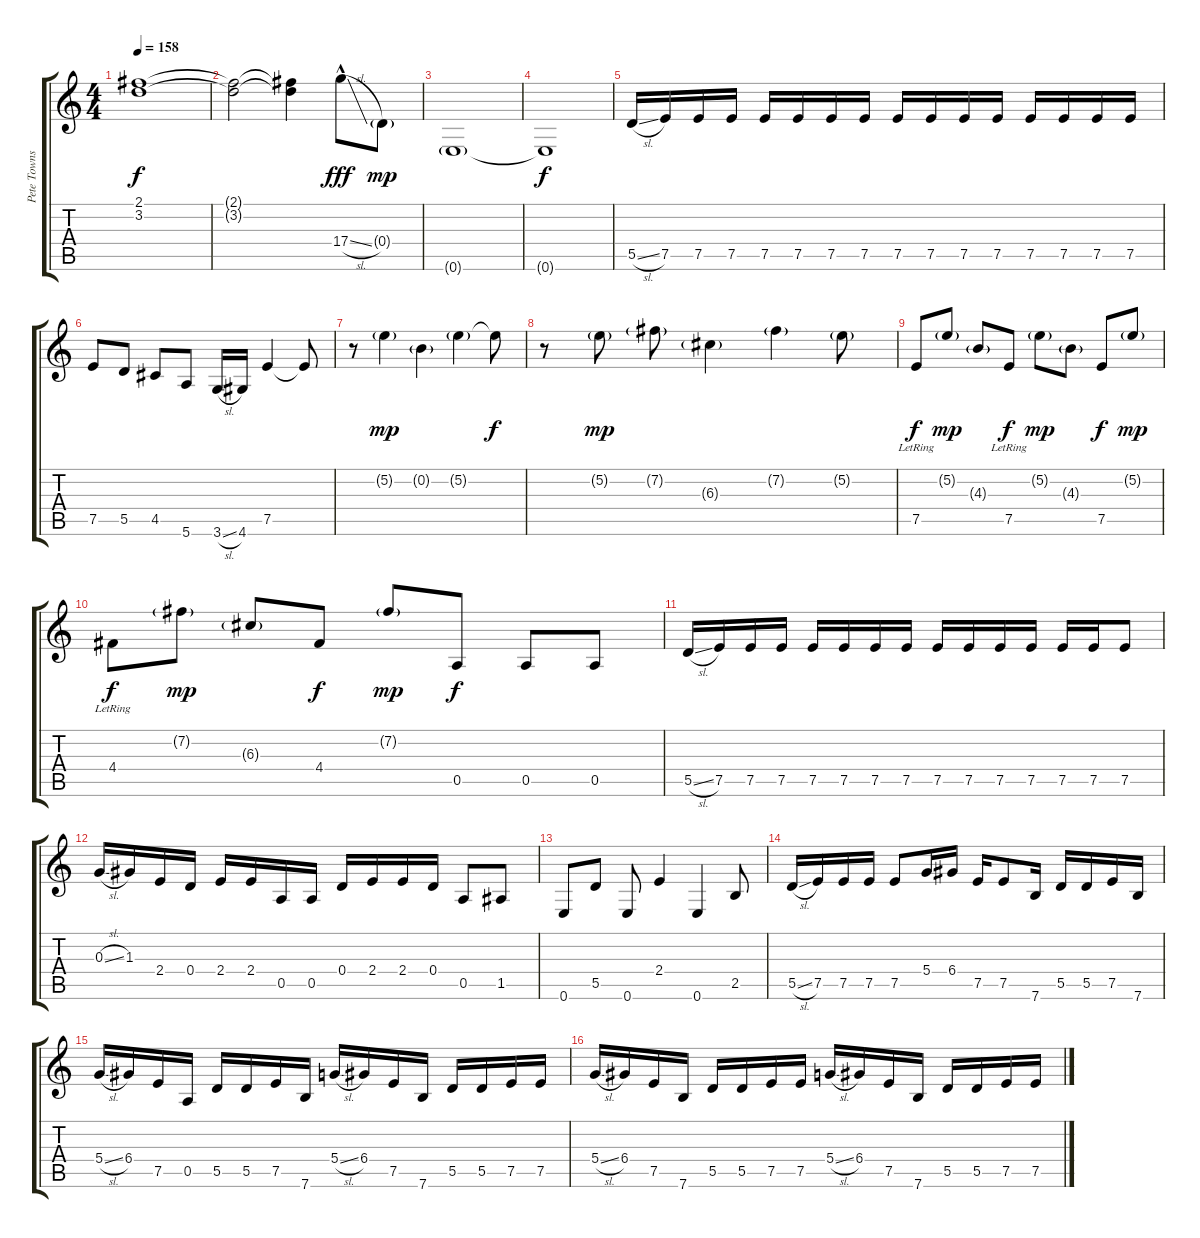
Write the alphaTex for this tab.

\track ("Pete Townshend" "Pete Towns") {instrument overdrivenguitar}
\staff {score tabs}
\tuning (E4 B3 G3 D3 A2 E2) {hide}
\ts (4 4)
\tempo 158
\clef g2
\ks c
(2.1{t} 3.2{t}).1{dy f} |
(2.1{t} 3.2{t}).2 (2.1{t} 3.2{t}).4 17.4{sl hac}.8{dy fff} 0.4{g}.8{dy mp} |
0.6{g}.1 |
0.6{t}.1{dy f} |
5.5{sl}.16{instrument acousticguitarnylon} 7.5.16 7.5.16 7.5.16 7.5.16 7.5.16 7.5.16 7.5.16 7.5.16 7.5.16 7.5.16 7.5.16 7.5.16 7.5.16 7.5.16 7.5.16 |
7.5.8 5.5.8 4.5.8 5.6.8 3.6{sl}.16 4.6.16 7.5.4 7.5{t}.8 |
r.8 5.2{g}.4{dy mp} 0.2{g}.4 5.2{g}.4 5.2{t}.8{dy f} |
r.8 5.2{g}.8{dy mp} 7.2{g}.8 6.3{g}.4 7.2{g}.4 5.2{g}.8 |
7.5{lr}.8{dy f} 5.2{g}.8{dy mp} 4.3{g}.8 7.5{lr}.8{dy f} 5.2{g}.8{dy mp} 4.3{g}.8 7.5.8{dy f} 5.2{g}.8{dy mp} |
4.4{lr}.8{dy f} 7.2{g}.8{dy mp} 6.3{g}.8 4.4.8{dy f} 7.2{g}.8{dy mp} 0.5.8{dy f} 0.5.8 0.5.8 |
5.5{sl}.16{instrument acousticguitarnylon} 7.5.16 7.5.16 7.5.16 7.5.16 7.5.16 7.5.16 7.5.16 7.5.16 7.5.16 7.5.16 7.5.16 7.5.16 7.5.16 7.5.8 |
0.3{sl}.16 1.3.16 2.4.16 0.4.16 2.4.16 2.4.16 0.5.16 0.5.16 0.4.16 2.4.16 2.4.16 0.4.16 0.5.8 1.5.8 |
0.6.8 5.5.8 0.6.8 2.4.4 0.6.4 2.5.8 |
5.5{sl}.16{instrument acousticguitarnylon} 7.5.16 7.5.16 7.5.16 7.5.8 5.4.16 6.4.16 7.5.16 7.5.8 7.6.16 5.5.16 5.5.16 7.5.16 7.6.16 |
5.4{sl}.16 6.4.16 7.5.16 0.5.16 5.5.16 5.5.16 7.5.16 7.6.16 5.4{sl}.16 6.4.16 7.5.16 7.6.16 5.5.16 5.5.16 7.5.16 7.5.16 |
5.4{sl}.16 6.4.16 7.5.16 7.6.16 5.5.16 5.5.16 7.5.16 7.5.16 5.4{sl}.16 6.4.16 7.5.16 7.6.16 5.5.16 5.5.16 7.5.16 7.5.16
